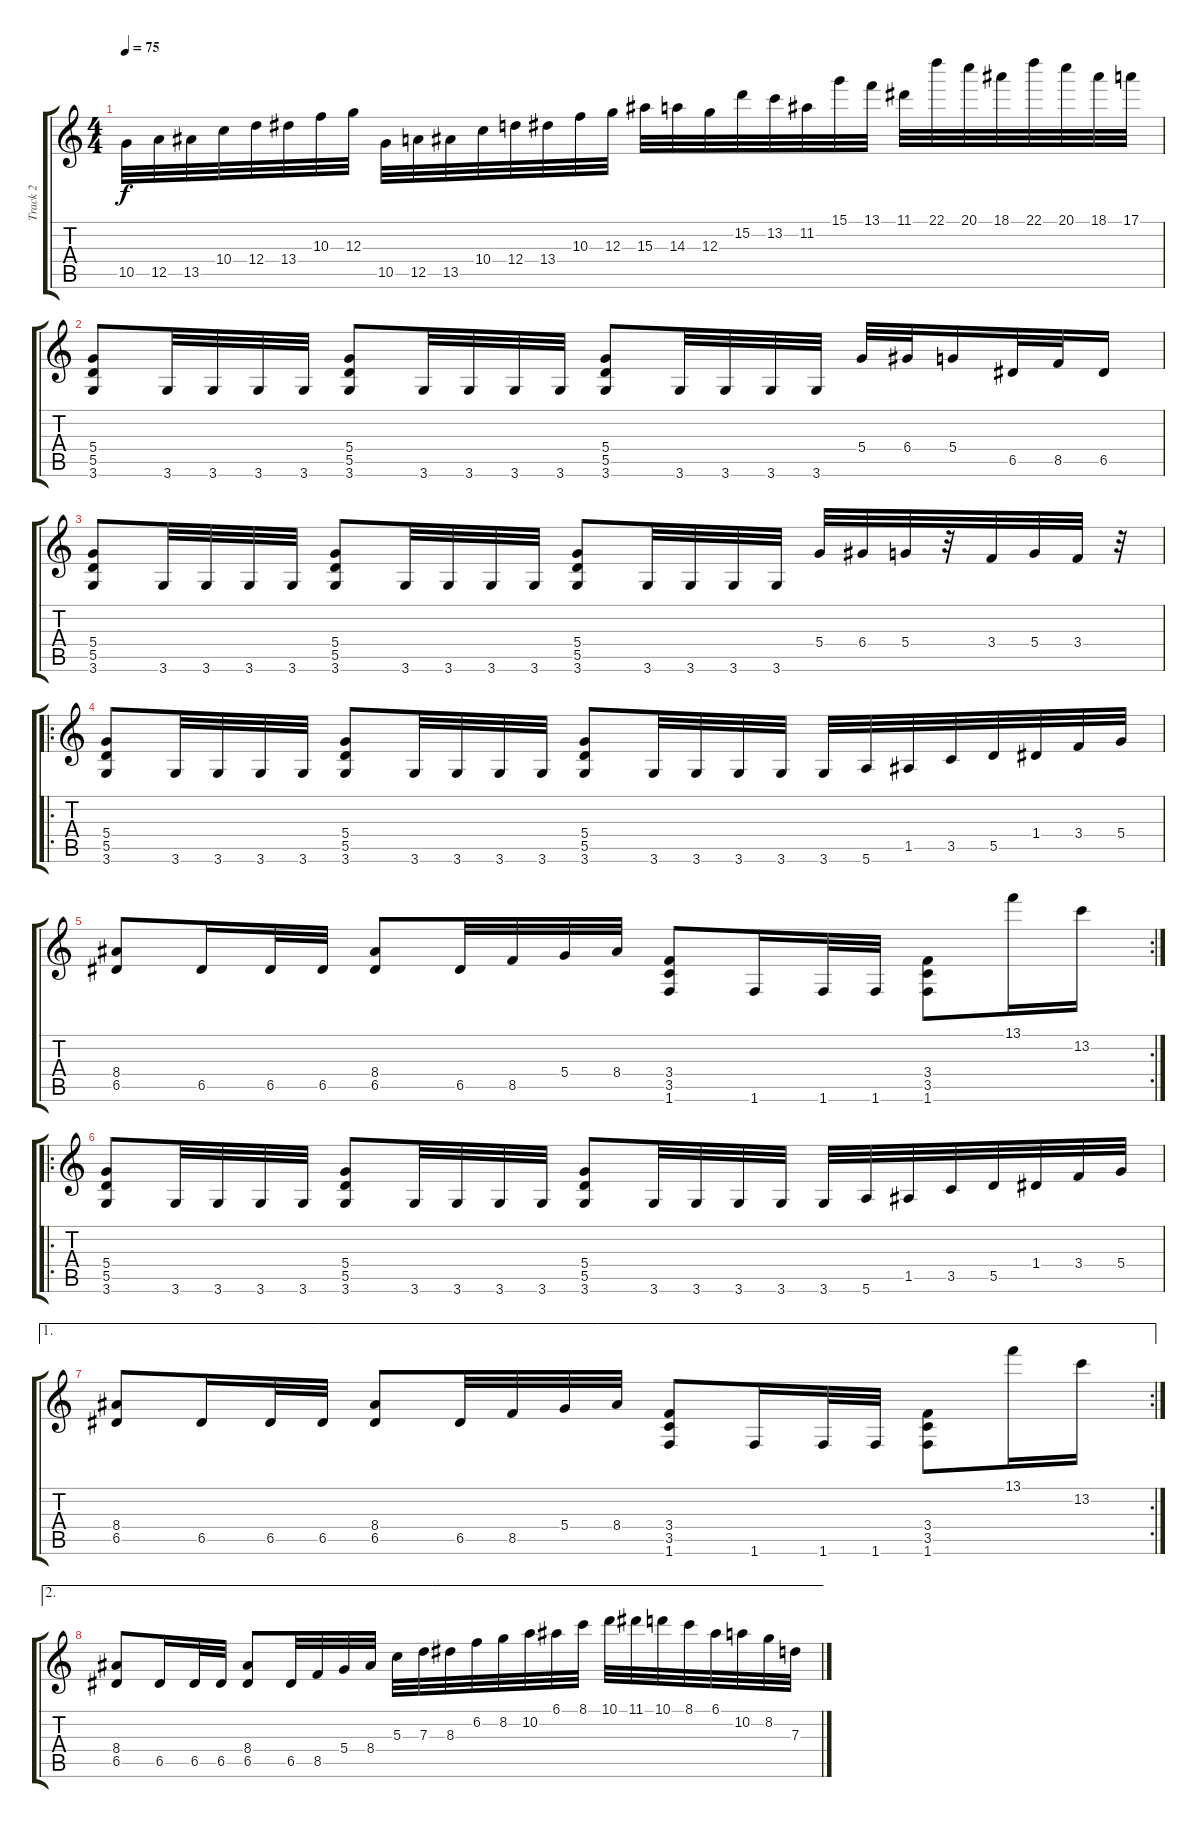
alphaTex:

\track ("Track 2" "Track 2") {instrument distortionguitar}
\staff {score tabs}
\tuning (E4 B3 G3 D3 A2 E2) {hide}
\ts (4 4)
\tempo 75
\clef g2
\ks c
10.5.32{dy f} 12.5.32 13.5.32 10.4.32 12.4.32 13.4.32 10.3.32 12.3.32 10.5.32 12.5.32 13.5.32 10.4.32 12.4.32 13.4.32 10.3.32 12.3.32 15.3.32 14.3.32 12.3.32 15.2.32 13.2.32 11.2.32 15.1.32 13.1.32 11.1.32 22.1.32 20.1.32 18.1.32 22.1.32 20.1.32 18.1.32 17.1.32 |
(5.4 5.5 3.6).8 3.6.32 3.6.32 3.6.32 3.6.32 (5.4 5.5 3.6).8 3.6.32 3.6.32 3.6.32 3.6.32 (5.4 5.5 3.6).8 3.6.32 3.6.32 3.6.32 3.6.32 5.4.32 6.4.32 5.4.16 6.5.32 8.5.32 6.5.16 |
(5.4 5.5 3.6).8 3.6.32 3.6.32 3.6.32 3.6.32 (5.4 5.5 3.6).8 3.6.32 3.6.32 3.6.32 3.6.32 (5.4 5.5 3.6).8 3.6.32 3.6.32 3.6.32 3.6.32 5.4.32 6.4.32 5.4.32 r.32 3.4.32 5.4.32 3.4.32 r.32 |
\ro
(5.4 5.5 3.6).8 3.6.32 3.6.32 3.6.32 3.6.32 (5.4 5.5 3.6).8 3.6.32 3.6.32 3.6.32 3.6.32 (5.4 5.5 3.6).8 3.6.32 3.6.32 3.6.32 3.6.32 3.6.32 5.6.32 1.5.32 3.5.32 5.5.32 1.4.32 3.4.32 5.4.32 |
\rc 2
(8.4 6.5).8 6.5.16 6.5.32 6.5.32 (8.4 6.5).8 6.5.32 8.5.32 5.4.32 8.4.32 (3.4 3.5 1.6).8 1.6.16 1.6.32 1.6.32 (3.4 3.5 1.6).8 13.1.16 13.2.16 |
\ro
(5.4 5.5 3.6).8 3.6.32 3.6.32 3.6.32 3.6.32 (5.4 5.5 3.6).8 3.6.32 3.6.32 3.6.32 3.6.32 (5.4 5.5 3.6).8 3.6.32 3.6.32 3.6.32 3.6.32 3.6.32 5.6.32 1.5.32 3.5.32 5.5.32 1.4.32 3.4.32 5.4.32 |
\ae 1
\rc 2
(8.4 6.5).8 6.5.16 6.5.32 6.5.32 (8.4 6.5).8 6.5.32 8.5.32 5.4.32 8.4.32 (3.4 3.5 1.6).8 1.6.16 1.6.32 1.6.32 (3.4 3.5 1.6).8 13.1.16 13.2.16 |
\ae 2
(8.4 6.5).8 6.5.16 6.5.32 6.5.32 (8.4 6.5).8 6.5.32 8.5.32 5.4.32 8.4.32 5.3.32 7.3.32 8.3.32 6.2.32 8.2.32 10.2.32 6.1.32 8.1.32 10.1.32 11.1.32 10.1.32 8.1.32 6.1.32 10.2.32 8.2.32 7.3.32
